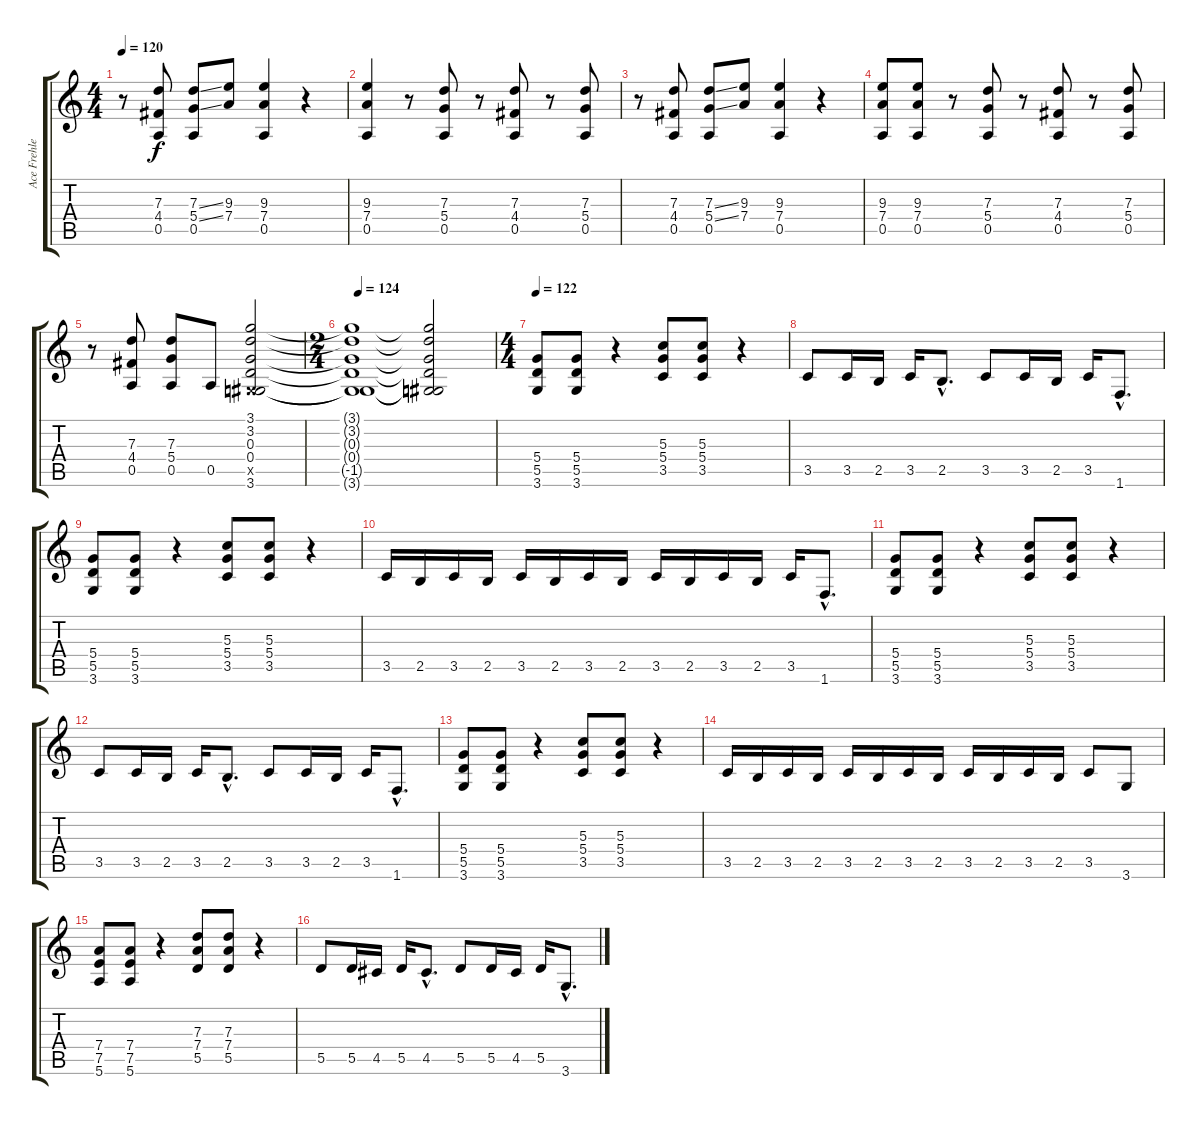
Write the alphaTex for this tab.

\track ("Ace Frehley" "Ace Frehle") {instrument overdrivenguitar}
\staff {score tabs}
\tuning (E4 B3 G3 D3 A2 E2) {hide}
\ts (4 4)
\tempo 120
\clef g2
\ks c
r.8{dy f} (7.3 4.4 0.5).8 (7.3{ss} 5.4{ss} 0.5).8 (9.3 7.4).8 (9.3 7.4 0.5).4 r.4 |
(9.3 7.4 0.5).4 r.8 (7.3 5.4 0.5).8 r.8 (7.3 4.4 0.5).8 r.8 (7.3 5.4 0.5).8 |
r.8 (7.3 4.4 0.5).8 (7.3{ss} 5.4{ss} 0.5).8 (9.3 7.4).8 (9.3 7.4 0.5).4 r.4 |
(9.3 7.4 0.5).8 (9.3 7.4 0.5).8 r.8 (7.3 5.4 0.5).8 r.8 (7.3 4.4 0.5).8 r.8 (7.3 5.4 0.5).8 |
r.8 (7.3 4.4 0.5).8 (7.3 5.4 0.5).8 0.5.8 (3.1 3.2 0.3 0.4 -1.5{x} 3.6).2 |
\ts (2 4)
\tempo 124
(3.1{t} 3.2{t} 0.3{t} 0.4{t} -1.5{t} 3.6{t}).1 (3.1{t} 3.2{t} 0.3{t} 0.4{t} -1.5{t} 3.6{t}).2 |
\ts (4 4)
\tempo 122
(5.4 5.5 3.6).8 (5.4 5.5 3.6).8 r.4 (5.3 5.4 3.5).8 (5.3 5.4 3.5).8 r.4 |
3.5.8 3.5.16 2.5.16 3.5.16 2.5{hac}.8{d} 3.5.8 3.5.16 2.5.16 3.5.16 1.6{hac}.8{d} |
(5.4 5.5 3.6).8 (5.4 5.5 3.6).8 r.4 (5.3 5.4 3.5).8 (5.3 5.4 3.5).8 r.4 |
3.5.16 2.5.16 3.5.16 2.5.16 3.5.16 2.5.16 3.5.16 2.5.16 3.5.16 2.5.16 3.5.16 2.5.16 3.5.16 1.6{hac}.8{d} |
(5.4 5.5 3.6).8 (5.4 5.5 3.6).8 r.4 (5.3 5.4 3.5).8 (5.3 5.4 3.5).8 r.4 |
3.5.8 3.5.16 2.5.16 3.5.16 2.5{hac}.8{d} 3.5.8 3.5.16 2.5.16 3.5.16 1.6{hac}.8{d} |
(5.4 5.5 3.6).8 (5.4 5.5 3.6).8 r.4 (5.3 5.4 3.5).8 (5.3 5.4 3.5).8 r.4 |
3.5.16 2.5.16 3.5.16 2.5.16 3.5.16 2.5.16 3.5.16 2.5.16 3.5.16 2.5.16 3.5.16 2.5.16 3.5.8 3.6.8 |
(7.4 7.5 5.6).8 (7.4 7.5 5.6).8 r.4 (7.3 7.4 5.5).8 (7.3 7.4 5.5).8 r.4 |
5.5.8 5.5.16 4.5.16 5.5.16 4.5{hac}.8{d} 5.5.8 5.5.16 4.5.16 5.5.16 3.6{hac}.8{d}
